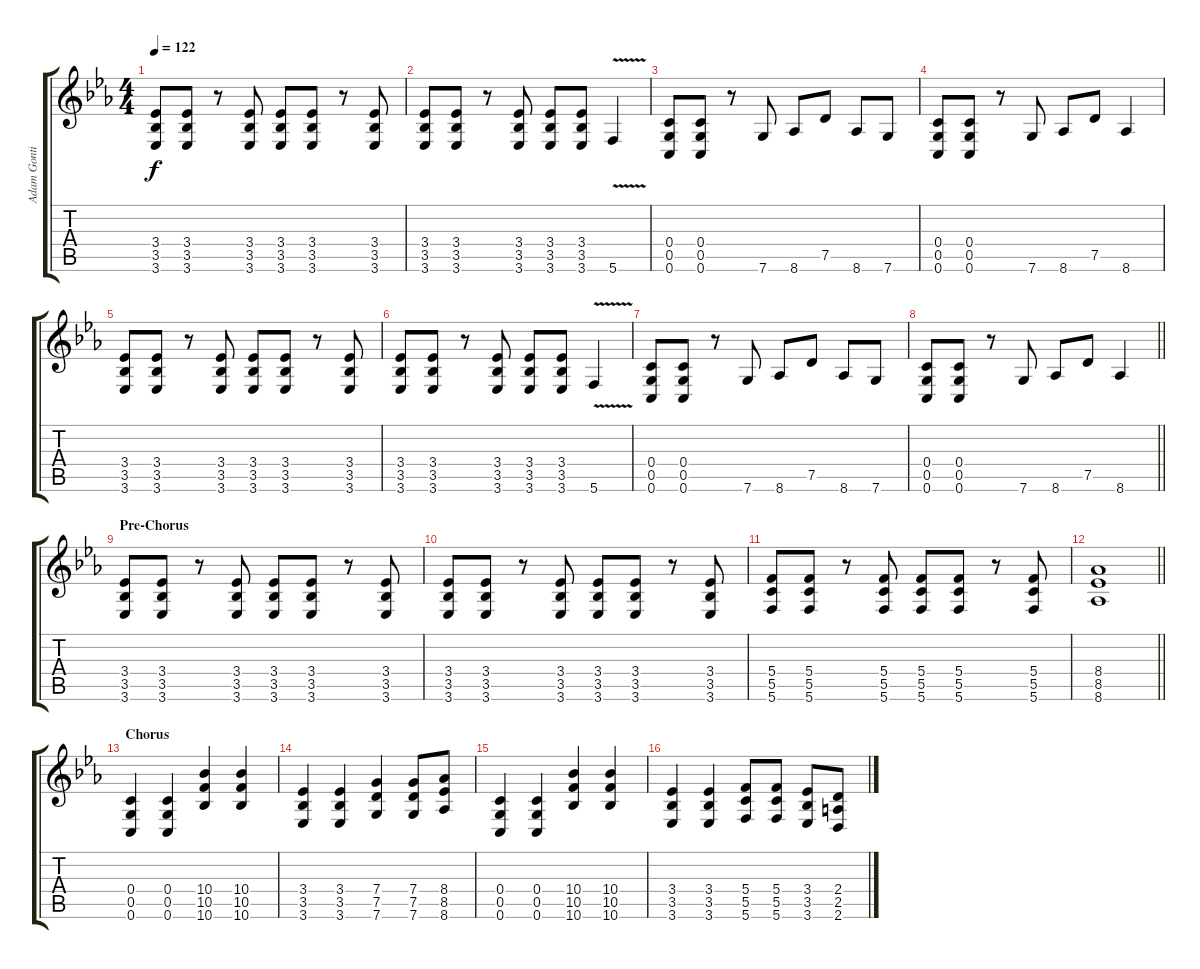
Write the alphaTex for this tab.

\track ("Adam Gontier" "Adam Gonti") {instrument distortionguitar}
\staff {score tabs}
\tuning (D4 A3 F3 C3 G2 C2) {hide}
\ts (4 4)
\tempo 122
\clef g2
\ks cminor
(3.4 3.5 3.6).8{dy f} (3.4 3.5 3.6).8 r.8 (3.4 3.5 3.6).8 (3.4 3.5 3.6).8 (3.4 3.5 3.6).8 r.8 (3.4 3.5 3.6).8 |
(3.4 3.5 3.6).8 (3.4 3.5 3.6).8 r.8 (3.4 3.5 3.6).8 (3.4 3.5 3.6).8 (3.4 3.5 3.6).8 5.6{v}.4 |
(0.4 0.5 0.6).8 (0.4 0.5 0.6).8 r.8 7.6.8 8.6.8 7.5.8 8.6.8 7.6.8 |
(0.4 0.5 0.6).8 (0.4 0.5 0.6).8 r.8 7.6.8 8.6.8 7.5.8 8.6.4 |
(3.4 3.5 3.6).8 (3.4 3.5 3.6).8 r.8 (3.4 3.5 3.6).8 (3.4 3.5 3.6).8 (3.4 3.5 3.6).8 r.8 (3.4 3.5 3.6).8 |
(3.4 3.5 3.6).8 (3.4 3.5 3.6).8 r.8 (3.4 3.5 3.6).8 (3.4 3.5 3.6).8 (3.4 3.5 3.6).8 5.6{v}.4 |
(0.4 0.5 0.6).8 (0.4 0.5 0.6).8 r.8 7.6.8 8.6.8 7.5.8 8.6.8 7.6.8 |
\barLineRight lightlight
(0.4 0.5 0.6).8 (0.4 0.5 0.6).8 r.8 7.6.8 8.6.8 7.5.8 8.6.4 |
\section ("" "Pre-Chorus")
(3.4 3.5 3.6).8 (3.4 3.5 3.6).8 r.8 (3.4 3.5 3.6).8 (3.4 3.5 3.6).8 (3.4 3.5 3.6).8 r.8 (3.4 3.5 3.6).8 |
(3.4 3.5 3.6).8 (3.4 3.5 3.6).8 r.8 (3.4 3.5 3.6).8 (3.4 3.5 3.6).8 (3.4 3.5 3.6).8 r.8 (3.4 3.5 3.6).8 |
(5.4 5.5 5.6).8 (5.4 5.5 5.6).8 r.8 (5.4 5.5 5.6).8 (5.4 5.5 5.6).8 (5.4 5.5 5.6).8 r.8 (5.4 5.5 5.6).8 |
\barLineRight lightlight
(8.4 8.5 8.6).1 |
\section ("" "Chorus")
(0.4 0.5 0.6).4 (0.4 0.5 0.6).4 (10.4 10.5 10.6).4 (10.4 10.5 10.6).4 |
(3.4 3.5 3.6).4 (3.4 3.5 3.6).4 (7.4 7.5 7.6).4 (7.4 7.5 7.6).8 (8.4 8.5 8.6).8 |
(0.4 0.5 0.6).4 (0.4 0.5 0.6).4 (10.4 10.5 10.6).4 (10.4 10.5 10.6).4 |
(3.4 3.5 3.6).4 (3.4 3.5 3.6).4 (5.4 5.5 5.6).8 (5.4 5.5 5.6).8 (3.4 3.5 3.6).8 (2.4 2.5 2.6).8
